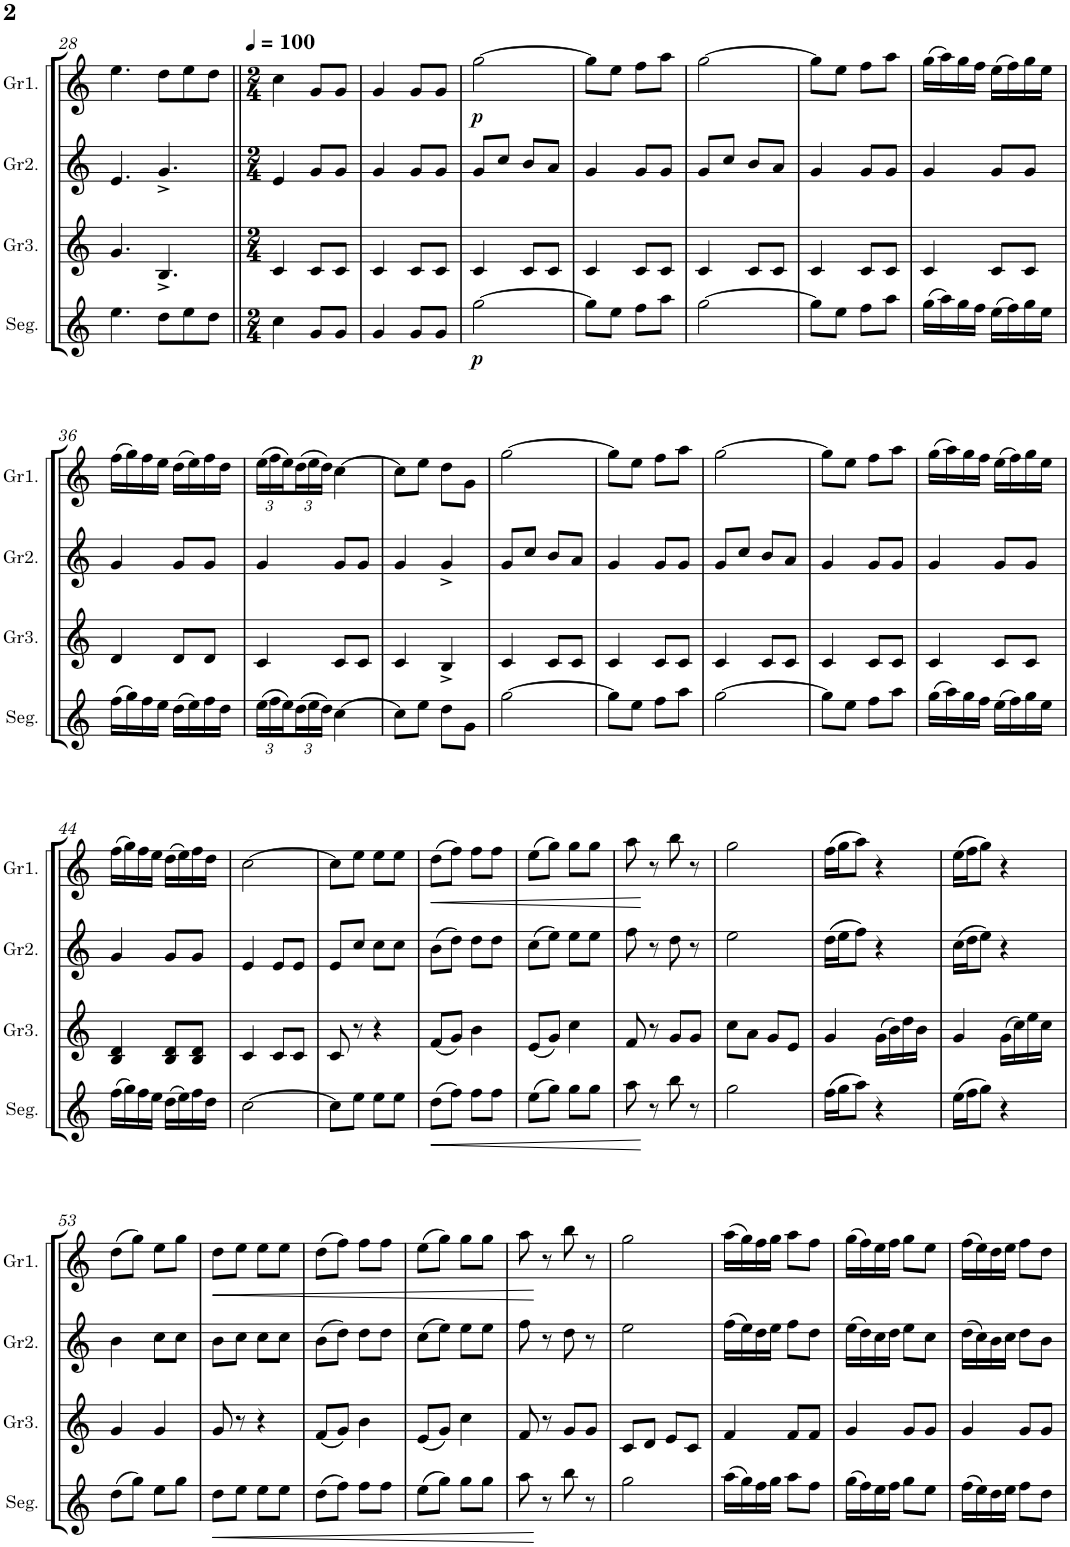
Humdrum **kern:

**kern	**dynam	**kern	**kern	**kern	**dynam
*part4	*part4	*part3	*part2	*part1	*part1
*staff4	*staff4	*staff3	*staff2	*staff1	*staff1
*I"Seguit gralla1	*	*I"Gralla3	*I"Gralla2	*I"Gralla1	*
*I'Seg.	*	*I'Gr3.	*I'Gr2.	*I'Gr1.	*
!!LO:PB:g=z
*clefG2	*	*clefG2	*clefG2	*clefG2	*
*k[]	*	*k[]	*k[]	*k[]	*
*M6/8	*	*M6/8	*M6/8	*M6/8	*
=28	=28	=28	=28	=28	=28
4.ee\	.	4.g/	4.e/	4.ee\	.
8dd\L	.	4.B^/	4.g^/	8dd\L	.
8ee\	.	.	.	8ee\	.
8dd\J	.	.	.	8dd\J	.
=29||	=29||	=29||	=29||	=29||	=29||
*M2/4	*	*M2/4	*M2/4	*M2/4	*
*	*	*	*	*MM100	*
4cc\	.	4c/	4e/	4cc\	.
8g/L	.	8c/L	8g/L	8g/L	.
8g/J	.	8c/J	8g/J	8g/J	.
=30	=30	=30	=30	=30	=30
4g/	.	4c/	4g/	4g/	.
8g/L	.	8c/L	8g/L	8g/L	.
8g/J	.	8c/J	8g/J	8g/J	.
=31	=31	=31	=31	=31	=31
!	!LO:DY:b	!	!	!	!LO:DY:b
[2gg\	p	4c/	8g/L	[2gg\	p
.	.	.	8cc/J	.	.
.	.	8c/L	8b/L	.	.
.	.	8c/J	8a/J	.	.
=32	=32	=32	=32	=32	=32
8gg\L]	.	4c/	4g/	8gg\L]	.
8ee\J	.	.	.	8ee\J	.
8ff\L	.	8c/L	8g/L	8ff\L	.
8aa\J	.	8c/J	8g/J	8aa\J	.
=33	=33	=33	=33	=33	=33
[2gg\	.	4c/	8g/L	[2gg\	.
.	.	.	8cc/J	.	.
.	.	8c/L	8b/L	.	.
.	.	8c/J	8a/J	.	.
=34	=34	=34	=34	=34	=34
8gg\L]	.	4c/	4g/	8gg\L]	.
8ee\J	.	.	.	8ee\J	.
8ff\L	.	8c/L	8g/L	8ff\L	.
8aa\J	.	8c/J	8g/J	8aa\J	.
=35	=35	=35	=35	=35	=35
(16gg\LL	.	4c/	4g/	(16gg\LL	.
16aa\)	.	.	.	16aa\)	.
16gg\	.	.	.	16gg\	.
16ff\JJ	.	.	.	16ff\JJ	.
(16ee\LL	.	8c/L	8g/L	(16ee\LL	.
16ff\)	.	.	.	16ff\)	.
16gg\	.	8c/J	8g/J	16gg\	.
16ee\JJ	.	.	.	16ee\JJ	.
!!LO:LB:g=z
=36	=36	=36	=36	=36	=36
(16ff\LL	.	4d/	4g/	(16ff\LL	.
16gg\)	.	.	.	16gg\)	.
16ff\	.	.	.	16ff\	.
16ee\JJ	.	.	.	16ee\JJ	.
(16dd\LL	.	8d/L	8g/L	(16dd\LL	.
16ee\)	.	.	.	16ee\)	.
16ff\	.	8d/J	8g/J	16ff\	.
16dd\JJ	.	.	.	16dd\JJ	.
=37	=37	=37	=37	=37	=37
*Xbrackettup	*	*	*	*Xbrackettup	*
(24ee\LL	.	4c/	4g/	(24ee\LL	.
24ff\	.	.	.	24ff\	.
24ee\)	.	.	.	24ee\)	.
(24dd\	.	.	.	(24dd\	.
24ee\	.	.	.	24ee\	.
24dd\JJ)	.	.	.	24dd\JJ)	.
[4cc\	.	8c/L	8g/L	[4cc\	.
.	.	8c/J	8g/J	.	.
=38	=38	=38	=38	=38	=38
8cc\L]	.	4c/	4g/	8cc\L]	.
8ee\J	.	.	.	8ee\J	.
8dd\L	.	4B^/	4g^/	8dd\L	.
8g\J	.	.	.	8g\J	.
=39	=39	=39	=39	=39	=39
[2gg\	.	4c/	8g/L	[2gg\	.
.	.	.	8cc/J	.	.
.	.	8c/L	8b/L	.	.
.	.	8c/J	8a/J	.	.
=40	=40	=40	=40	=40	=40
8gg\L]	.	4c/	4g/	8gg\L]	.
8ee\J	.	.	.	8ee\J	.
8ff\L	.	8c/L	8g/L	8ff\L	.
8aa\J	.	8c/J	8g/J	8aa\J	.
=41	=41	=41	=41	=41	=41
[2gg\	.	4c/	8g/L	[2gg\	.
.	.	.	8cc/J	.	.
.	.	8c/L	8b/L	.	.
.	.	8c/J	8a/J	.	.
=42	=42	=42	=42	=42	=42
8gg\L]	.	4c/	4g/	8gg\L]	.
8ee\J	.	.	.	8ee\J	.
8ff\L	.	8c/L	8g/L	8ff\L	.
8aa\J	.	8c/J	8g/J	8aa\J	.
=43	=43	=43	=43	=43	=43
(16gg\LL	.	4c/	4g/	(16gg\LL	.
16aa\)	.	.	.	16aa\)	.
16gg\	.	.	.	16gg\	.
16ff\JJ	.	.	.	16ff\JJ	.
(16ee\LL	.	8c/L	8g/L	(16ee\LL	.
16ff\)	.	.	.	16ff\)	.
16gg\	.	8c/J	8g/J	16gg\	.
16ee\JJ	.	.	.	16ee\JJ	.
!!LO:LB:g=z
=44	=44	=44	=44	=44	=44
(16ff\LL	.	4B/ 4d/	4g/	(16ff\LL	.
16gg\)	.	.	.	16gg\)	.
16ff\	.	.	.	16ff\	.
16ee\JJ	.	.	.	16ee\JJ	.
(16dd\LL	.	8B/ 8d/L	8g/L	(16dd\LL	.
16ee\)	.	.	.	16ee\)	.
16ff\	.	8B/ 8d/J	8g/J	16ff\	.
16dd\JJ	.	.	.	16dd\JJ	.
=45	=45	=45	=45	=45	=45
[2cc\	.	4c/	4e/	[2cc\	.
.	.	8c/L	8e/L	.	.
.	.	8c/J	8e/J	.	.
=46	=46	=46	=46	=46	=46
8cc\L]	.	8c/	8e/L	8cc\L]	.
8ee\J	.	8r	8cc/J	8ee\J	.
8ee\L	.	4r	8cc\L	8ee\L	.
8ee\J	.	.	8cc\J	8ee\J	.
=47	=47	=47	=47	=47	=47
!	!LO:HP:b	!	!	!	!LO:HP:b
(8dd\L	<	(8f/L	(8b\L	(8dd\L	<
8ff\J)	.	8g/J)	8dd\J)	8ff\J)	.
8ff\L	.	4b\	8dd\L	8ff\L	.
8ff\J	.	.	8dd\J	8ff\J	.
=48	=48	=48	=48	=48	=48
(8ee\L	.	(8e/L	(8cc\L	(8ee\L	.
8gg\J)	.	8g/J)	8ee\J)	8gg\J)	.
8gg\L	.	4cc\	8ee\L	8gg\L	.
8gg\J	.	.	8ee\J	8gg\J	.
=49	=49	=49	=49	=49	=49
8aa\	.	8f/	8ff\	8aa\	.
8r	[	8r	8r	8r	[
8bb\	.	8g/L	8dd\	8bb\	.
8r	.	8g/J	8r	8r	.
=50	=50	=50	=50	=50	=50
2gg\	.	8cc\L	2ee\	2gg\	.
.	.	8a\J	.	.	.
.	.	8g/L	.	.	.
.	.	8e/J	.	.	.
=51	=51	=51	=51	=51	=51
(16ff\LL	.	4g/	(16dd\LL	(16ff\LL	.
16gg\J	.	.	16ee\J	16gg\J	.
8aa\J)	.	.	8ff\J)	8aa\J)	.
4r	.	(16g\LL	4r	4r	.
.	.	16b\)	.	.	.
.	.	16dd\	.	.	.
.	.	16b\JJ	.	.	.
=52	=52	=52	=52	=52	=52
(16ee\LL	.	4g/	(16cc\LL	(16ee\LL	.
16ff\J	.	.	16dd\J	16ff\J	.
8gg\J)	.	.	8ee\J)	8gg\J)	.
4r	.	(16g\LL	4r	4r	.
.	.	16cc\)	.	.	.
.	.	16ee\	.	.	.
.	.	16cc\JJ	.	.	.
!!LO:LB:g=z
=53	=53	=53	=53	=53	=53
(8dd\L	.	4g/	4b\	(8dd\L	.
8gg\J)	.	.	.	8gg\J)	.
8ee\L	.	4g/	8cc\L	8ee\L	.
8gg\J	.	.	8cc\J	8gg\J	.
=54	=54	=54	=54	=54	=54
!	!LO:HP:b	!	!	!	!LO:HP:b
8dd\L	<	8g/	8b\L	8dd\L	<
8ee\J	.	8r	8cc\J	8ee\J	.
8ee\L	.	4r	8cc\L	8ee\L	.
8ee\J	.	.	8cc\J	8ee\J	.
=55	=55	=55	=55	=55	=55
(8dd\L	.	(8f/L	(8b\L	(8dd\L	.
8ff\J)	.	8g/J)	8dd\J)	8ff\J)	.
8ff\L	.	4b\	8dd\L	8ff\L	.
8ff\J	.	.	8dd\J	8ff\J	.
=56	=56	=56	=56	=56	=56
(8ee\L	.	(8e/L	(8cc\L	(8ee\L	.
8gg\J)	.	8g/J)	8ee\J)	8gg\J)	.
8gg\L	.	4cc\	8ee\L	8gg\L	.
8gg\J	.	.	8ee\J	8gg\J	.
=57	=57	=57	=57	=57	=57
8aa\	.	8f/	8ff\	8aa\	.
8r	[	8r	8r	8r	[
8bb\	.	8g/L	8dd\	8bb\	.
8r	.	8g/J	8r	8r	.
=58	=58	=58	=58	=58	=58
2gg\	.	8c/L	2ee\	2gg\	.
.	.	8d/J	.	.	.
.	.	8e/L	.	.	.
.	.	8c/J	.	.	.
=59	=59	=59	=59	=59	=59
(16aa\LL	.	4f/	(16ff\LL	(16aa\LL	.
16gg\)	.	.	16ee\)	16gg\)	.
16ff\	.	.	16dd\	16ff\	.
16gg\JJ	.	.	16ee\JJ	16gg\JJ	.
8aa\L	.	8f/L	8ff\L	8aa\L	.
8ff\J	.	8f/J	8dd\J	8ff\J	.
=60	=60	=60	=60	=60	=60
(16gg\LL	.	4g/	(16ee\LL	(16gg\LL	.
16ff\)	.	.	16dd\)	16ff\)	.
16ee\	.	.	16cc\	16ee\	.
16ff\JJ	.	.	16dd\JJ	16ff\JJ	.
8gg\L	.	8g/L	8ee\L	8gg\L	.
8ee\J	.	8g/J	8cc\J	8ee\J	.
=61	=61	=61	=61	=61	=61
(16ff\LL	.	4g/	(16dd\LL	(16ff\LL	.
16ee\)	.	.	16cc\)	16ee\)	.
16dd\	.	.	16b\	16dd\	.
16ee\JJ	.	.	16cc\JJ	16ee\JJ	.
8ff\L	.	8g/L	8dd\L	8ff\L	.
8dd\J	.	8g/J	8b\J	8dd\J	.
=	=	=	=	=	=
*-	*-	*-	*-	*-	*-
